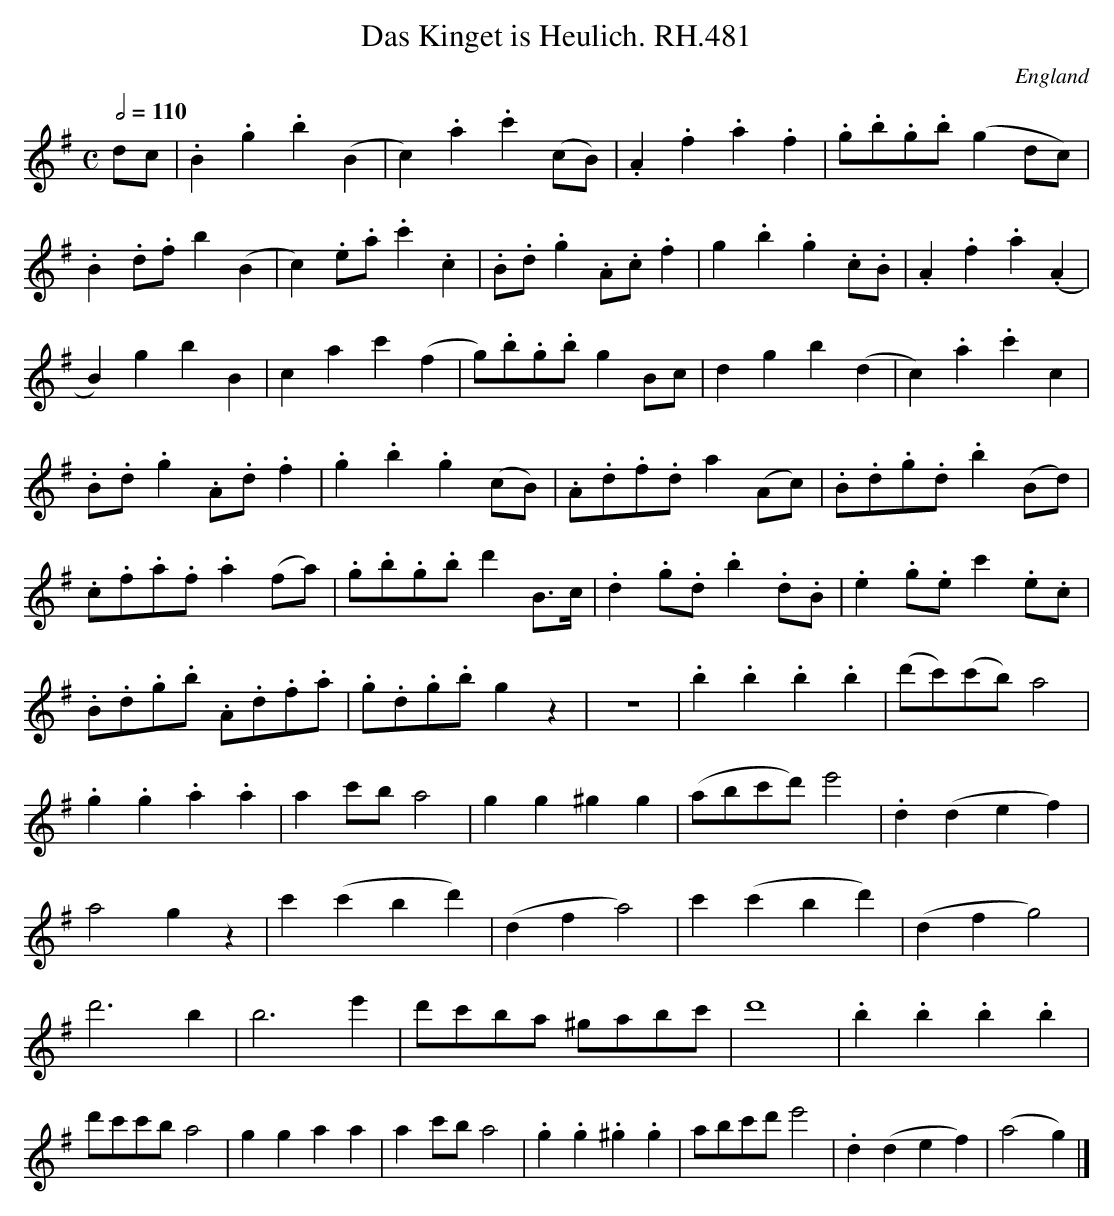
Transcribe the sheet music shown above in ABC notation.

X:1
T:Das Kinget is Heulich. RH.481
L:1/8
M:C
O:England
Q:2/4=110
K:G
dc|.B2.g2.b2(B2|c2).a2.c'2(cB)|\
.A2.f2.a2.f2|.g.b.g.b(g2dc)|\
.B2.d.fb2(B2|c2).e.a.c'2.c2|\
.B.d.g2.A.c.f2|g2.b2.g2.c.B|\
.A2.f2.a2(.A2|B2)g2b2B2|\
c2a2c'2(f2|g).b.g.bg2Bc|\
d2g2b2(d2|c2).a2.c'2c2|\
.B.d.g2.A.d.f2|.g2.b2.g2(cB)|\
.A.d.f.da2(Ac)|.B.d.g.d.b2(Bd)|\
.c.f.a.f.a2(fa)|.g.b.g.bd'2B>c|\
.d2.g.d.b2.d.B|.e2.g.ec'2.e.c|\
.B.d.g.b .A.d.f.a|.g.d.g.bg2z2|\
z8|.b2.b2.b2.b2|(d'c')(c'b)a4|\
.g2.g2.a2.a2|a2c'ba4|\
g2g2^g2g2|(abc'd') e'4|\
.d2(d2e2f2)|a4g2z2|\
c'2(c'2b2d'2)|(d2f2a4)|\
c'2(c'2b2d'2)|(d2f2g4)|\
d'6b2|b6e'2|\
d'c'ba ^gabc'|d'8|\
.b2.b2.b2.b2|d'c'c'ba4|\
g2g2a2a2|a2c'ba4|\
.g2.g2.^g2.g2|abc'd'e'4|\
.d2(d2e2f2)|(a4g2)|]
